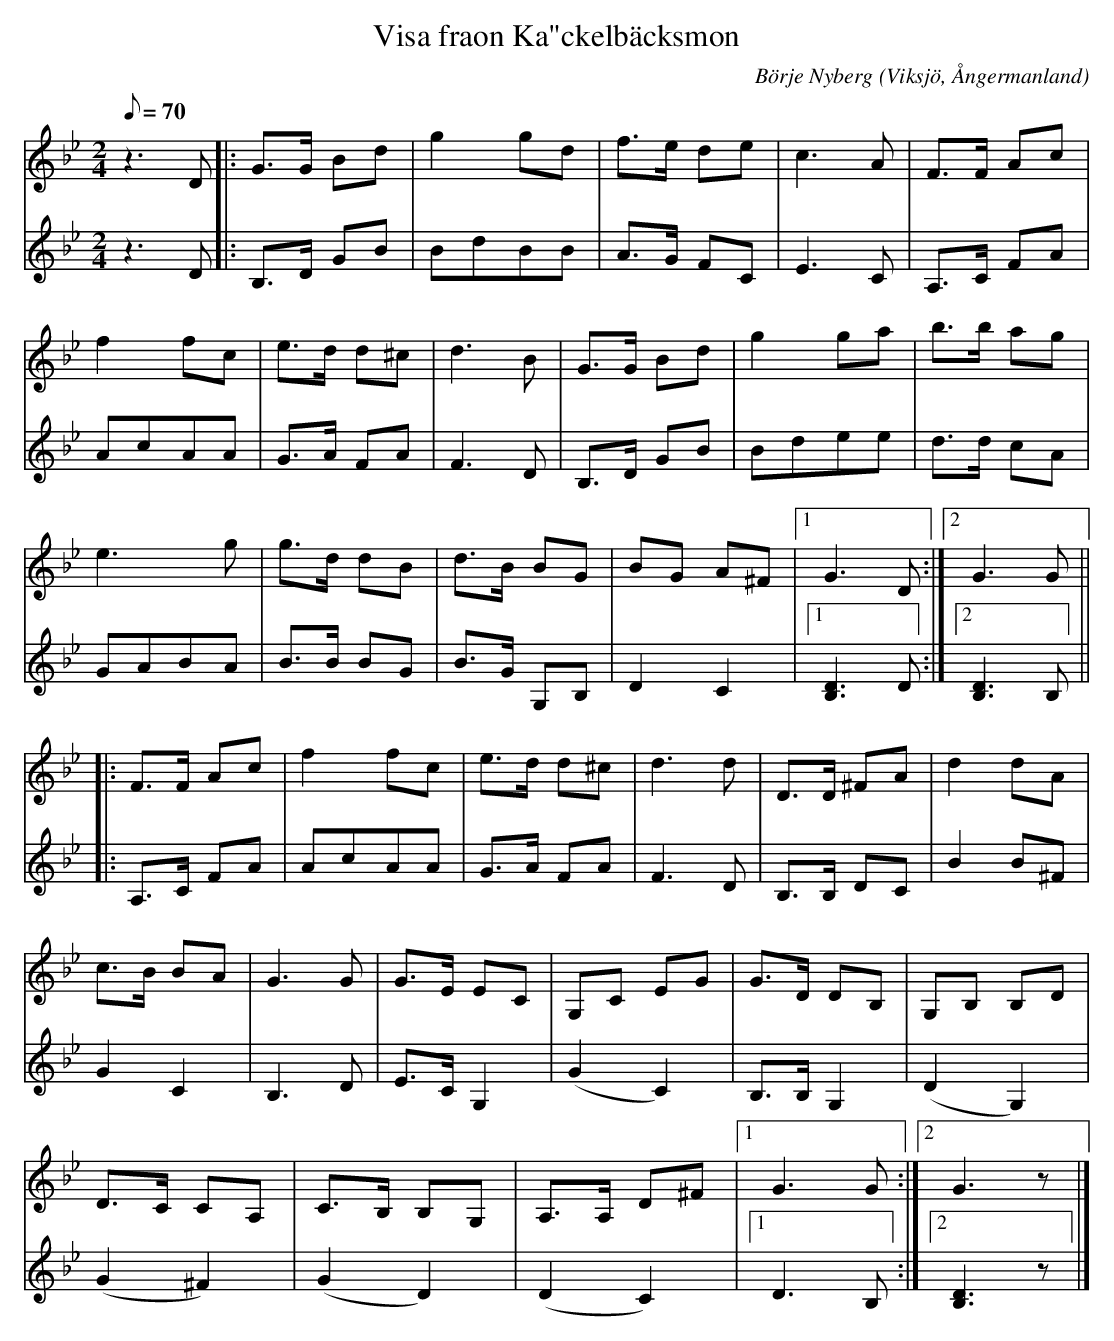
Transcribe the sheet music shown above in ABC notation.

X:1
T:Visa fr\aon K\a"ckelbäcksmon
C:Börje Nyberg
O:Viksjö, Ångermanland
M:2/4
L:1/8
Q:70
K:Gm
V:1
z2> D2|: G>G Bd | g2 gd | f>e de | c2>A2 | F>F Ac |
f2 fc | e>d d^c | d2>B2 | G>G Bd |g2 ga | b>b ag |
e2> g2 | g>d dB |d>B BG |BG A^F |1 G2> D2 :|2 G2> G2 ||
|: F>F Ac | f2 fc | e>d d^c | d2>d2 | D>D ^FA | d2 dA |
c>B BA |G2> G2 | G>E EC | G,C EG | G>D DB, | G,B, B,D |
D>C CA, | C>B, B,G, | A,>A, D^F |1 G2> G2 :|2 G2> z2 |]
V:2
z2> D2 |: B,>D GB | BdBB | A>G FC | E2>C2 | A,>C FA |
AcAA | G>A FA| F2> D2 | B,>D GB | Bdee | d>d cA |
GABA | B>B BG | B>G G,B, | D2C2 |1 [D2B,2]> D2 :|2 [D2B,2]> B,2 ||
|: A,>C FA | AcAA | G>A FA | F2> D2 | B,>B, DC | B2 B^F |
G2 C2 | B,2> D2 | E>C G,2 | (G2 C2) | B,>B, G,2 | (D2 G,2) |
(G2 ^F2) | (G2 D2) | (D2 C2) |1 D2> B,2 :|2 [D2B,2]> z2 |]
